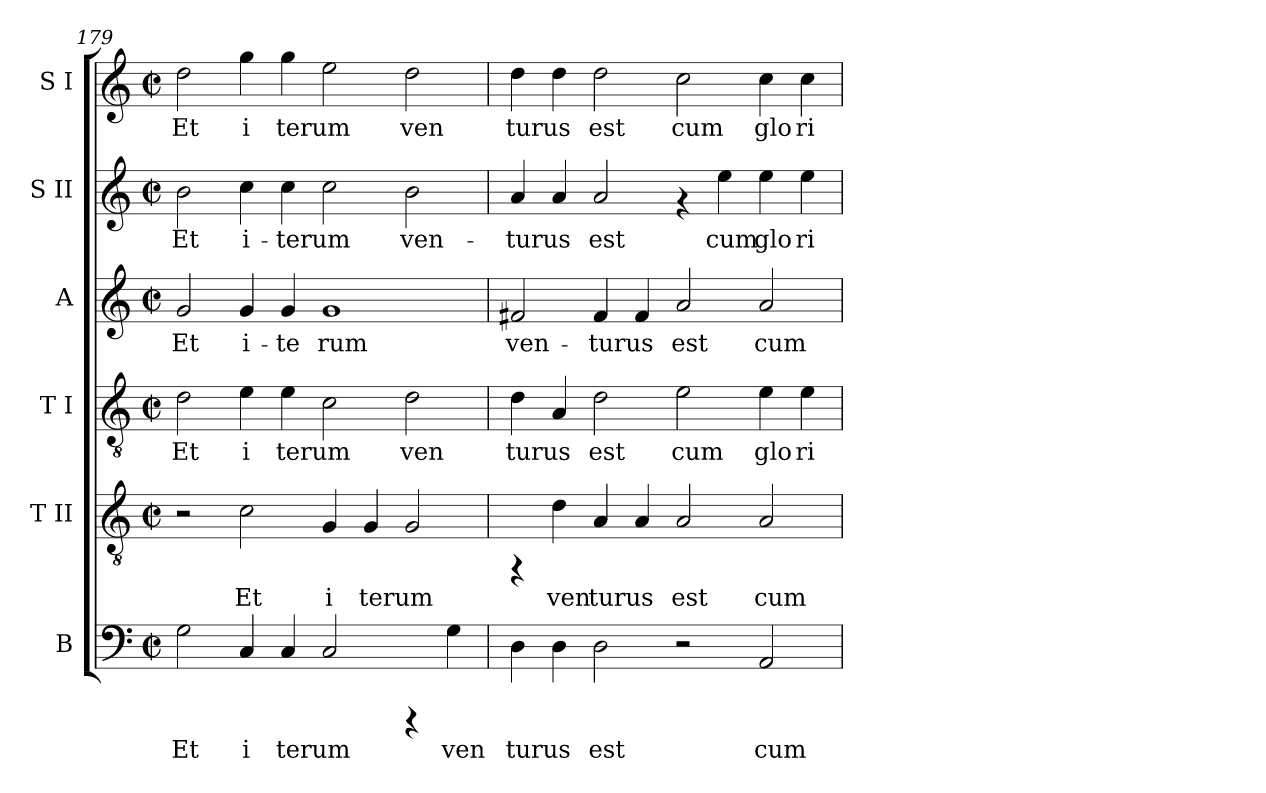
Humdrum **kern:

**kern	**text	**kern	**text	**kern	**text	**kern	**text	**kern	**text	**kern	**text
*part6	*part6	*part5	*part5	*part4	*part4	*part3	*part3	*part2	*part2	*part1	*part1
*staff6	*staff6	*staff5	*staff5	*staff4	*staff4	*staff3	*staff3	*staff2	*staff2	*staff1	*staff1
*I"B	*	*I"T II	*	*I"T I	*	*I"A	*	*I"S II	*	*I"S I	*
*I'B	*	*I'T II	*	*I'T I	*	*I'A	*	*I'S II	*	*I'S I	*
!!LO:PB:g=z
*clefF4	*	*clefGv2	*	*clefGv2	*	*clefG2	*	*clefG2	*	*clefG2	*
*k[]	*	*k[]	*	*k[]	*	*k[]	*	*k[]	*	*k[]	*
*C:	*	*C:	*	*C:	*	*C:	*	*C:	*	*C:	*
*M2/2	*	*M2/2	*	*M2/2	*	*M2/2	*	*M2/2	*	*M2/2	*
*met(c|)	*	*met(c|)	*	*met(c|)	*	*met(c|)	*	*met(c|)	*	*met(c|)	*
=179	=179	=179	=179	=179	=179	=179	=179	=179	=179	=179	=179
!	!LO:LY:b:cj	!	!	!	!LO:LY:b:cj	!	!LO:LY:b:cj	!	!LO:LY:b:cj	!	!LO:LY:b:cj
2G\	Et	2r	.	2d\	Et	2g/	Et	2b\	Et	2dd\	Et
!	!LO:LY:b:cj	!	!LO:LY:b:cj	!	!LO:LY:b:cj	!	!LO:LY:b:cj	!	!LO:LY:b:cj	!	!LO:LY:b:cj
4C/	i	2c\	Et	4e\	i	4g/	i-	4cc\	i-	4gg\	i
!	!LO:LY:b:cj	!	!	!	!LO:LY:b:cj	!	!LO:LY:b:cj	!	!LO:LY:b:cj	!	!LO:LY:b:cj
4C/	terum	.	.	4e\	terum	4g/	-te	4cc\	-terum	4gg\	terum
!	!LO:LY:b:cj	!	!LO:LY:b:cj	!	!LO:LY:b:cj	!	!LO:LY:b:cj	!	!LO:LY:b:cj	!	!LO:LY:b:cj
2C/	.	4G/	i	2c\	.	1g	rum	2cc\	.	2ee\	.
!	!	!	!LO:LY:b:cj	!	!	!	!	!	!	!	!
.	.	4G/	terum	.	.	.	.	.	.	.	.
!	!	!	!LO:LY:b:cj	!	!LO:LY:b:cj	!	!	!	!LO:LY:b:cj	!	!LO:LY:b:cj
4rCCC	.	2G/	.	2d\	ven	.	.	2b\	ven-	2dd\	ven
!	!LO:LY:b:cj	!	!	!	!	!	!	!	!	!	!
4G\	ven	.	.	.	.	.	.	.	.	.	.
=180	=180	=180	=180	=180	=180	=180	=180	=180	=180	=180	=180
!	!LO:LY:b:cj	!	!	!	!LO:LY:b:cj	!	!LO:LY:b:cj	!	!LO:LY:b:cj	!	!LO:LY:b:cj
4D\	turus	4rFF	.	4d\	turus	2f#X/	ven-	4a/	-turus	4dd\	turus
!	!LO:LY:b:cj	!	!LO:LY:b:cj	!	!LO:LY:b:cj	!	!	!	!LO:LY:b:cj	!	!LO:LY:b:cj
4D\	.	4d\	ven	4A/	.	.	.	4a/	.	4dd\	.
!	!LO:LY:b:cj	!	!LO:LY:b:cj	!	!LO:LY:b:cj	!	!LO:LY:b:cj	!	!LO:LY:b:cj	!	!LO:LY:b:cj
2D\	est	4A/	turus	2d\	est	4f#/	-turus	2a/	est	2dd\	est
!	!	!	!LO:LY:b:cj	!	!	!	!LO:LY:b:cj	!	!	!	!
.	.	4A/	.	.	.	4f#/	.	.	.	.	.
!	!	!	!LO:LY:b:cj	!	!LO:LY:b:cj	!	!LO:LY:b:cj	!	!	!	!LO:LY:b:cj
2r	.	2A/	est	2e\	cum	2a/	est	4rf	.	2cc\	cum
!	!	!	!	!	!	!	!	!	!LO:LY:b:cj	!	!
.	.	.	.	.	.	.	.	4ee\	cum	.	.
!	!LO:LY:b:cj	!	!LO:LY:b:cj	!	!LO:LY:b:cj	!	!LO:LY:b:cj	!	!LO:LY:b:cj	!	!LO:LY:b:cj
2AA/	cum	2A/	cum	4e\	glo	2a/	cum	4ee\	glo	4cc\	glo
!	!	!	!	!	!LO:LY:b:cj	!	!	!	!LO:LY:b:cj	!	!LO:LY:b:cj
.	.	.	.	4e\	ri	.	.	4ee\	ri-	4cc\	ri
=	=	=	=	=	=	=	=	=	=	=	=
*-	*-	*-	*-	*-	*-	*-	*-	*-	*-	*-	*-
